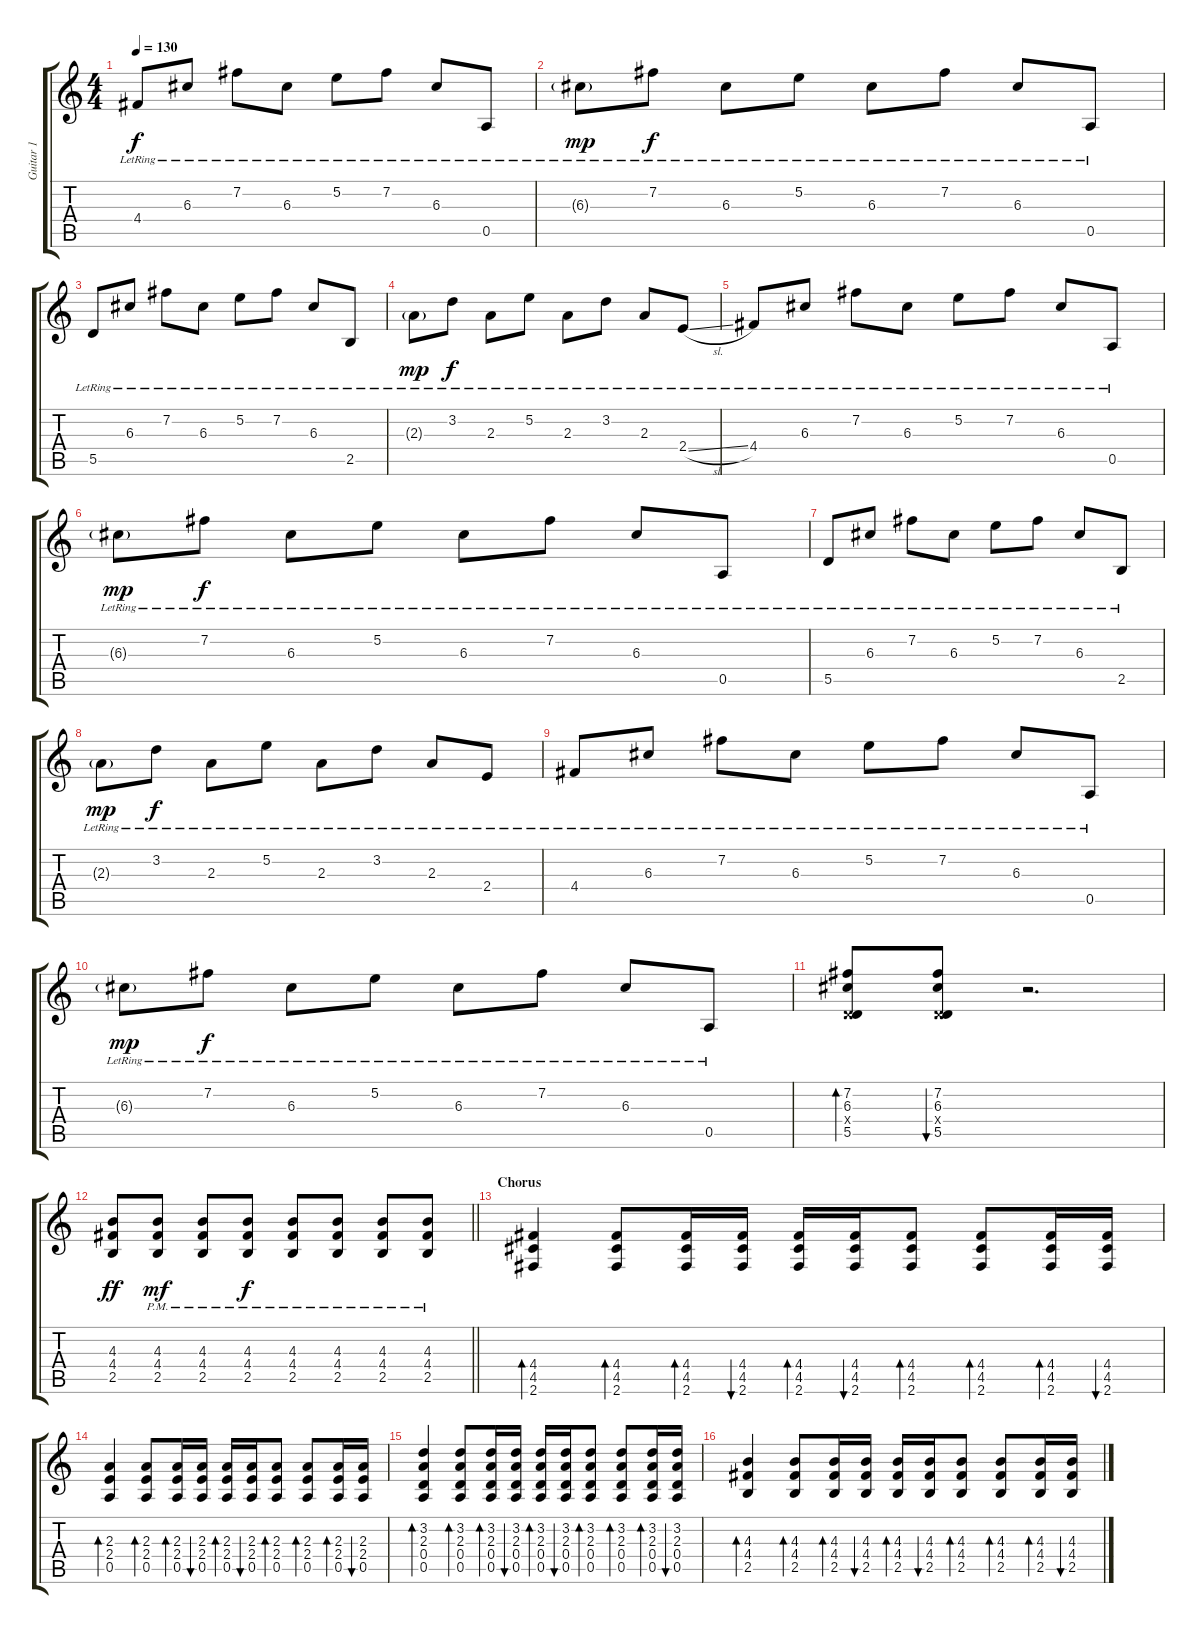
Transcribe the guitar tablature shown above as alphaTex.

\track ("Guitar 1" "Guitar 1") {instrument acousticguitarsteel}
\staff {score tabs}
\tuning (E4 B3 G3 D3 A2 E2) {hide}
\ts (4 4)
\tempo 130
\clef g2
\ks c
4.4{lr}.8{dy f} 6.3{lr}.8 7.2{lr}.8 6.3{lr}.8 5.2{lr}.8 7.2{lr}.8 6.3{lr}.8 0.5{lr}.8 |
6.3{g lr}.8{dy mp} 7.2{lr}.8{dy f} 6.3{lr}.8 5.2{lr}.8 6.3{lr}.8 7.2{lr}.8 6.3{lr}.8 0.5{lr}.8 |
5.5{lr}.8 6.3{lr}.8 7.2{lr}.8 6.3{lr}.8 5.2{lr}.8 7.2{lr}.8 6.3{lr}.8 2.5{lr}.8 |
2.3{g lr}.8{dy mp} 3.2{lr}.8{dy f} 2.3{lr}.8 5.2{lr}.8 2.3{lr}.8 3.2{lr}.8 2.3{lr}.8 2.4{sl lr}.8 |
4.4{lr}.8 6.3{lr}.8 7.2{lr}.8 6.3{lr}.8 5.2{lr}.8 7.2{lr}.8 6.3{lr}.8 0.5{lr}.8 |
6.3{g lr}.8{dy mp} 7.2{lr}.8{dy f} 6.3{lr}.8 5.2{lr}.8 6.3{lr}.8 7.2{lr}.8 6.3{lr}.8 0.5{lr}.8 |
5.5{lr}.8 6.3{lr}.8 7.2{lr}.8 6.3{lr}.8 5.2{lr}.8 7.2{lr}.8 6.3{lr}.8 2.5{lr}.8 |
2.3{g lr}.8{dy mp} 3.2{lr}.8{dy f} 2.3{lr}.8 5.2{lr}.8 2.3{lr}.8 3.2{lr}.8 2.3{lr}.8 2.4{lr}.8 |
4.4{lr}.8 6.3{lr}.8 7.2{lr}.8 6.3{lr}.8 5.2{lr}.8 7.2{lr}.8 6.3{lr}.8 0.5{lr}.8 |
6.3{g lr}.8{dy mp} 7.2{lr}.8{dy f} 6.3{lr}.8 5.2{lr}.8 6.3{lr}.8 7.2{lr}.8 6.3{lr}.8 0.5{lr}.8 |
(7.2 6.3 0.4{x} 5.5).8{bd 30} (7.2 6.3 0.4{x} 5.5).8{bu 30} r.2{d} |
\barLineRight lightlight
(4.3 4.4 2.5).8{dy ff} (4.3{pm} 4.4{pm} 2.5{pm}).8{dy mf} (4.3{pm} 4.4{pm} 2.5{pm}).8 (4.3{pm} 4.4{pm} 2.5{pm}).8{dy f} (4.3{pm} 4.4{pm} 2.5{pm}).8 (4.3{pm} 4.4{pm} 2.5).8 (4.3{pm} 4.4 2.5).8 (4.3{pm} 4.4 2.5).8 |
\section ("" "Chorus")
(4.4 4.5 2.6).4{bd 30} (4.4 4.5 2.6).8{bd 30} (4.4 4.5 2.6).16{bd 30} (4.4 4.5 2.6).16{bu 30} (4.4 4.5 2.6).16{bd 30} (4.4 4.5 2.6).16{bu 30} (4.4 4.5 2.6).8{bd 30} (4.4 4.5 2.6).8{bd 30} (4.4 4.5 2.6).16{bd 30} (4.4 4.5 2.6).16{bu 30} |
(2.3 2.4 0.5).4{bd 30} (2.3 2.4 0.5).8{bd 30} (2.3 2.4 0.5).16{bd 30} (2.3 2.4 0.5).16{bu 30} (2.3 2.4 0.5).16{bd 30} (2.3 2.4 0.5).16{bu 30} (2.3 2.4 0.5).8{bd 30} (2.3 2.4 0.5).8{bd 30} (2.3 2.4 0.5).16{bd 30} (2.3 2.4 0.5).16{bu 30} |
(3.2 2.3 0.4 0.5).4{bd 30} (3.2 2.3 0.4 0.5).8{bd 30} (3.2 2.3 0.4 0.5).16{bd 30} (3.2 2.3 0.4 0.5).16{bu 30} (3.2 2.3 0.4 0.5).16{bd 30} (3.2 2.3 0.4 0.5).16{bu 30} (3.2 2.3 0.4 0.5).8{bd 30} (3.2 2.3 0.4 0.5).8{bd 30} (3.2 2.3 0.4 0.5).16{bd 30} (3.2 2.3 0.4 0.5).16{bu 30} |
(4.3 4.4 2.5).4{bd 30} (4.3 4.4 2.5).8{bd 30} (4.3 4.4 2.5).16{bd 30} (4.3 4.4 2.5).16{bu 30} (4.3 4.4 2.5).16{bd 30} (4.3 4.4 2.5).16{bu 30} (4.3 4.4 2.5).8{bd 30} (4.3 4.4 2.5).8{bd 30} (4.3 4.4 2.5).16{bd 30} (4.3 4.4 2.5).16{bu 30}
